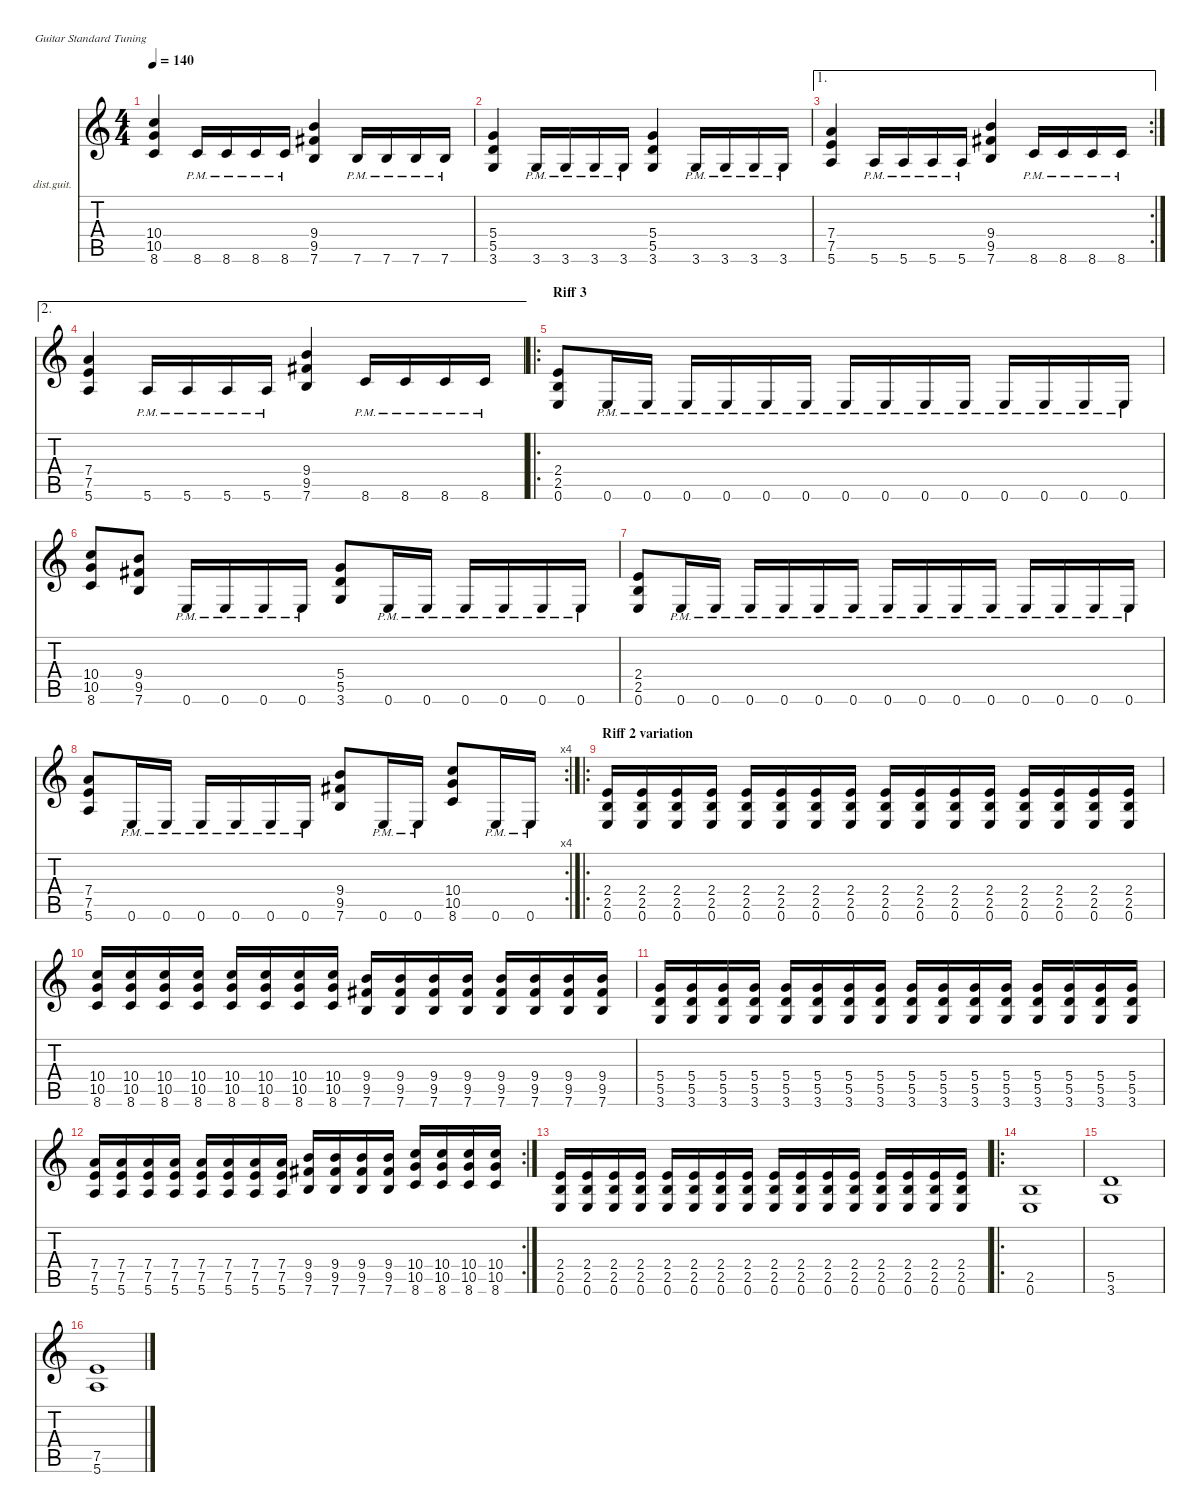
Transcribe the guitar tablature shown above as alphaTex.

\defaultSystemsLayout 4
\hideDynamics
\bracketExtendMode nobrackets
\firstSystemTrackNameOrientation horizontal
\otherSystemsTrackNameOrientation horizontal
\track ("Rythm Guitar" "dist.guit.") {instrument distortionguitar}
\staff {score tabs}
\tuning (E4 B3 G3 D3 A2 E2)
\ts (4 4)
\tempo 140
\clef g2
\ks c
(8.6 10.5 10.4).4{dy mf} 8.6{pm}.16 8.6{pm}.16 8.6{pm}.16 8.6{pm}.16 (7.6 9.5{acc #} 9.4).4 7.6{pm}.16 7.6{pm}.16 7.6{pm}.16 7.6{pm}.16 |
(3.6 5.5 5.4).4 3.6{pm}.16 3.6{pm}.16 3.6{pm}.16 3.6{pm}.16 (3.6 5.5 5.4).4 3.6{pm}.16 3.6{pm}.16 3.6{pm}.16 3.6{pm}.16 |
\ae 1
\rc 2
(5.6 7.5 7.4).4 5.6{pm}.16 5.6{pm}.16 5.6{pm}.16 5.6{pm}.16 (7.6 9.5{acc #} 9.4).4 8.6{pm}.16 8.6{pm}.16 8.6{pm}.16 8.6{pm}.16 |
\ae 2
(5.6 7.5 7.4).4 5.6{pm}.16 5.6{pm}.16 5.6{pm}.16 5.6{pm}.16 (7.6 9.5{acc #} 9.4).4 8.6{pm}.16 8.6{pm}.16 8.6{pm}.16 8.6{pm}.16 |
\ro
\section ("" "Riff 3")
(0.6 2.5 2.4).8 0.6{pm}.16 0.6{pm}.16 0.6{pm}.16 0.6{pm}.16 0.6{pm}.16 0.6{pm}.16 0.6{pm}.16 0.6{pm}.16 0.6{pm}.16 0.6{pm}.16 0.6{pm}.16 0.6{pm}.16 0.6{pm}.16 0.6{pm}.16 |
(8.6 10.5 10.4).8 (7.6 9.5{acc #} 9.4).8 0.6{pm}.16 0.6{pm}.16 0.6{pm}.16 0.6{pm}.16 (3.6 5.5 5.4).8 0.6{pm}.16 0.6{pm}.16 0.6{pm}.16 0.6{pm}.16 0.6{pm}.16 0.6{pm}.16 |
(0.6 2.5 2.4).8 0.6{pm}.16 0.6{pm}.16 0.6{pm}.16 0.6{pm}.16 0.6{pm}.16 0.6{pm}.16 0.6{pm}.16 0.6{pm}.16 0.6{pm}.16 0.6{pm}.16 0.6{pm}.16 0.6{pm}.16 0.6{pm}.16 0.6{pm}.16 |
\rc 4
(5.6 7.5 7.4).8 0.6{pm}.16 0.6{pm}.16 0.6{pm}.16 0.6{pm}.16 0.6{pm}.16 0.6{pm}.16 (7.6 9.5{acc #} 9.4).8 0.6{pm}.16 0.6{pm}.16 (8.6 10.5 10.4).8 0.6{pm}.16 0.6{pm}.16 |
\ro
\section ("" "Riff 2 variation")
(0.6 2.5 2.4).16 (0.6 2.5 2.4).16 (0.6 2.5 2.4).16 (2.4 2.5 0.6).16 (0.6 2.5 2.4).16 (0.6 2.5 2.4).16 (0.6 2.5 2.4).16 (2.4 2.5 0.6).16 (0.6 2.5 2.4).16 (0.6 2.5 2.4).16 (0.6 2.5 2.4).16 (2.4 2.5 0.6).16 (0.6 2.5 2.4).16 (0.6 2.5 2.4).16 (0.6 2.5 2.4).16 (2.4 2.5 0.6).16 |
(8.6 10.5 10.4).16 (8.6 10.5 10.4).16 (8.6 10.5 10.4).16 (8.6 10.5 10.4).16 (8.6 10.5 10.4).16 (8.6 10.5 10.4).16 (8.6 10.5 10.4).16 (8.6 10.5 10.4).16 (7.6 9.5{acc #} 9.4).16 (7.6 9.5{acc #} 9.4).16 (7.6 9.5{acc #} 9.4).16 (7.6 9.5{acc #} 9.4).16 (7.6 9.5{acc #} 9.4).16 (7.6 9.5{acc #} 9.4).16 (7.6 9.5{acc #} 9.4).16 (7.6 9.5{acc #} 9.4).16 |
(3.6 5.5 5.4).16 (3.6 5.5 5.4).16 (3.6 5.5 5.4).16 (3.6 5.5 5.4).16 (3.6 5.5 5.4).16 (3.6 5.5 5.4).16 (3.6 5.5 5.4).16 (3.6 5.5 5.4).16 (3.6 5.5 5.4).16 (3.6 5.5 5.4).16 (3.6 5.5 5.4).16 (3.6 5.5 5.4).16 (3.6 5.5 5.4).16 (3.6 5.5 5.4).16 (3.6 5.5 5.4).16 (3.6 5.5 5.4).16 |
\rc 2
(5.6 7.5 7.4).16 (5.6 7.5 7.4).16 (5.6 7.5 7.4).16 (5.6 7.5 7.4).16 (5.6 7.5 7.4).16 (5.6 7.5 7.4).16 (5.6 7.5 7.4).16 (5.6 7.5 7.4).16 (7.6 9.5{acc #} 9.4).16 (7.6 9.5{acc #} 9.4).16 (7.6 9.5{acc #} 9.4).16 (7.6 9.5{acc #} 9.4).16 (8.6 10.5 10.4).16 (8.6 10.5 10.4).16 (8.6 10.5 10.4).16 (8.6 10.5 10.4).16 |
(0.6 2.5 2.4).16 (0.6 2.5 2.4).16 (0.6 2.5 2.4).16 (2.4 2.5 0.6).16 (0.6 2.5 2.4).16 (0.6 2.5 2.4).16 (0.6 2.5 2.4).16 (2.4 2.5 0.6).16 (0.6 2.5 2.4).16 (0.6 2.5 2.4).16 (0.6 2.5 2.4).16 (2.4 2.5 0.6).16 (0.6 2.5 2.4).16 (0.6 2.5 2.4).16 (0.6 2.5 2.4).16 (2.4 2.5 0.6).16 |
\ro
(0.6 2.5).1 |
(5.5 3.6).1 |
(5.6 7.5).1
